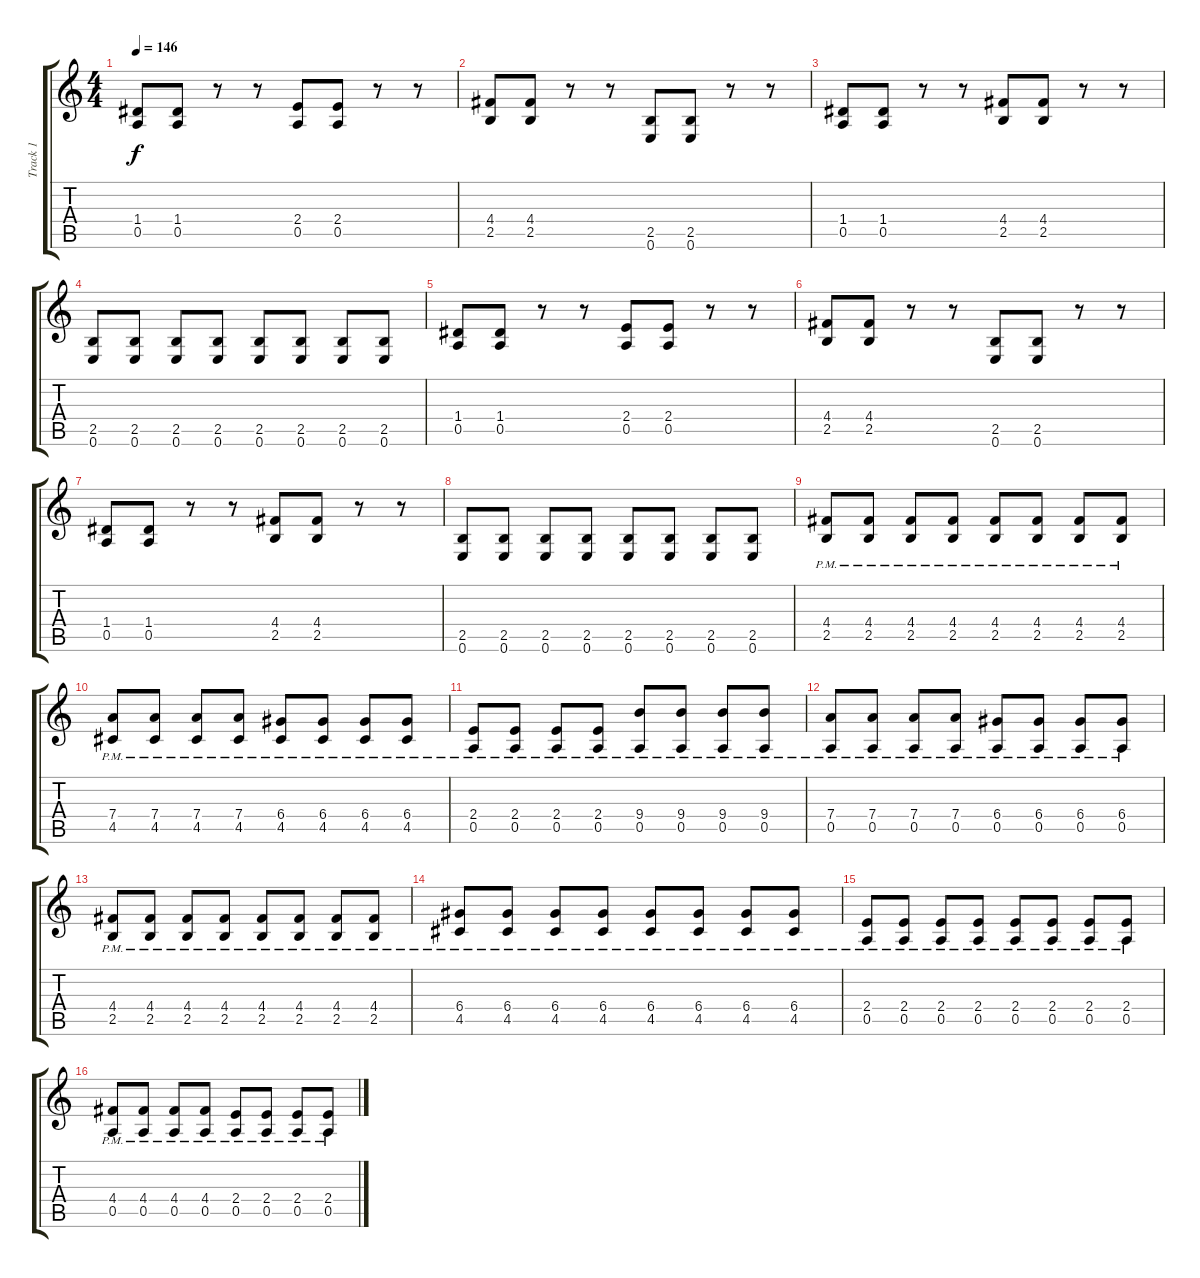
\track ("Track 1" "Track 1") {instrument overdrivenguitar}
\staff {score tabs}
\tuning (E4 B3 G3 D3 A2 E2) {hide}
\ts (4 4)
\tempo 146
\clef g2
\ks c
(1.4 0.5).8{dy f} (1.4 0.5).8 r.8 r.8 (2.4 0.5).8 (2.4 0.5).8 r.8 r.8 |
(4.4 2.5).8 (4.4 2.5).8 r.8 r.8 (2.5 0.6).8 (2.5 0.6).8 r.8 r.8 |
(1.4 0.5).8 (1.4 0.5).8 r.8 r.8 (4.4 2.5).8 (4.4 2.5).8 r.8 r.8 |
(2.5 0.6).8 (2.5 0.6).8 (2.5 0.6).8 (2.5 0.6).8 (2.5 0.6).8 (2.5 0.6).8 (2.5 0.6).8 (2.5 0.6).8 |
(1.4 0.5).8 (1.4 0.5).8 r.8 r.8 (2.4 0.5).8 (2.4 0.5).8 r.8 r.8 |
(4.4 2.5).8 (4.4 2.5).8 r.8 r.8 (2.5 0.6).8 (2.5 0.6).8 r.8 r.8 |
(1.4 0.5).8 (1.4 0.5).8 r.8 r.8 (4.4 2.5).8 (4.4 2.5).8 r.8 r.8 |
(2.5 0.6).8 (2.5 0.6).8 (2.5 0.6).8 (2.5 0.6).8 (2.5 0.6).8 (2.5 0.6).8 (2.5 0.6).8 (2.5 0.6).8 |
(4.4{pm} 2.5{pm}).8 (4.4{pm} 2.5{pm}).8 (4.4{pm} 2.5{pm}).8 (4.4{pm} 2.5{pm}).8 (4.4{pm} 2.5{pm}).8 (4.4{pm} 2.5{pm}).8 (4.4{pm} 2.5{pm}).8 (4.4{pm} 2.5{pm}).8 |
(7.4{pm} 4.5{pm}).8 (7.4{pm} 4.5{pm}).8 (7.4{pm} 4.5{pm}).8 (7.4{pm} 4.5{pm}).8 (6.4{pm} 4.5{pm}).8 (6.4{pm} 4.5{pm}).8 (6.4{pm} 4.5{pm}).8 (6.4{pm} 4.5{pm}).8 |
(2.4{pm} 0.5{pm}).8 (2.4{pm} 0.5{pm}).8 (2.4{pm} 0.5{pm}).8 (2.4{pm} 0.5{pm}).8 (9.4{pm} 0.5{pm}).8 (9.4{pm} 0.5{pm}).8 (9.4{pm} 0.5{pm}).8 (9.4{pm} 0.5{pm}).8 |
(7.4{pm} 0.5{pm}).8 (7.4{pm} 0.5{pm}).8 (7.4{pm} 0.5{pm}).8 (7.4{pm} 0.5{pm}).8 (6.4{pm} 0.5{pm}).8 (6.4{pm} 0.5{pm}).8 (6.4{pm} 0.5{pm}).8 (6.4{pm} 0.5{pm}).8 |
(4.4{pm} 2.5{pm}).8 (4.4{pm} 2.5{pm}).8 (4.4{pm} 2.5{pm}).8 (4.4{pm} 2.5{pm}).8 (4.4{pm} 2.5{pm}).8 (4.4{pm} 2.5{pm}).8 (4.4{pm} 2.5{pm}).8 (4.4{pm} 2.5{pm}).8 |
(6.4{pm} 4.5{pm}).8 (6.4{pm} 4.5{pm}).8 (6.4{pm} 4.5{pm}).8 (6.4{pm} 4.5{pm}).8 (6.4{pm} 4.5{pm}).8 (6.4{pm} 4.5{pm}).8 (6.4{pm} 4.5{pm}).8 (6.4{pm} 4.5{pm}).8 |
(2.4{pm} 0.5{pm}).8 (2.4{pm} 0.5{pm}).8 (2.4{pm} 0.5{pm}).8 (2.4{pm} 0.5{pm}).8 (2.4{pm} 0.5{pm}).8 (2.4{pm} 0.5{pm}).8 (2.4{pm} 0.5{pm}).8 (2.4{pm} 0.5{pm}).8 |
(4.4{pm} 0.5{pm}).8 (4.4{pm} 0.5{pm}).8 (4.4{pm} 0.5{pm}).8 (4.4{pm} 0.5{pm}).8 (2.4{pm} 0.5{pm}).8 (2.4{pm} 0.5{pm}).8 (2.4{pm} 0.5{pm}).8 (2.4{pm} 0.5{pm}).8
